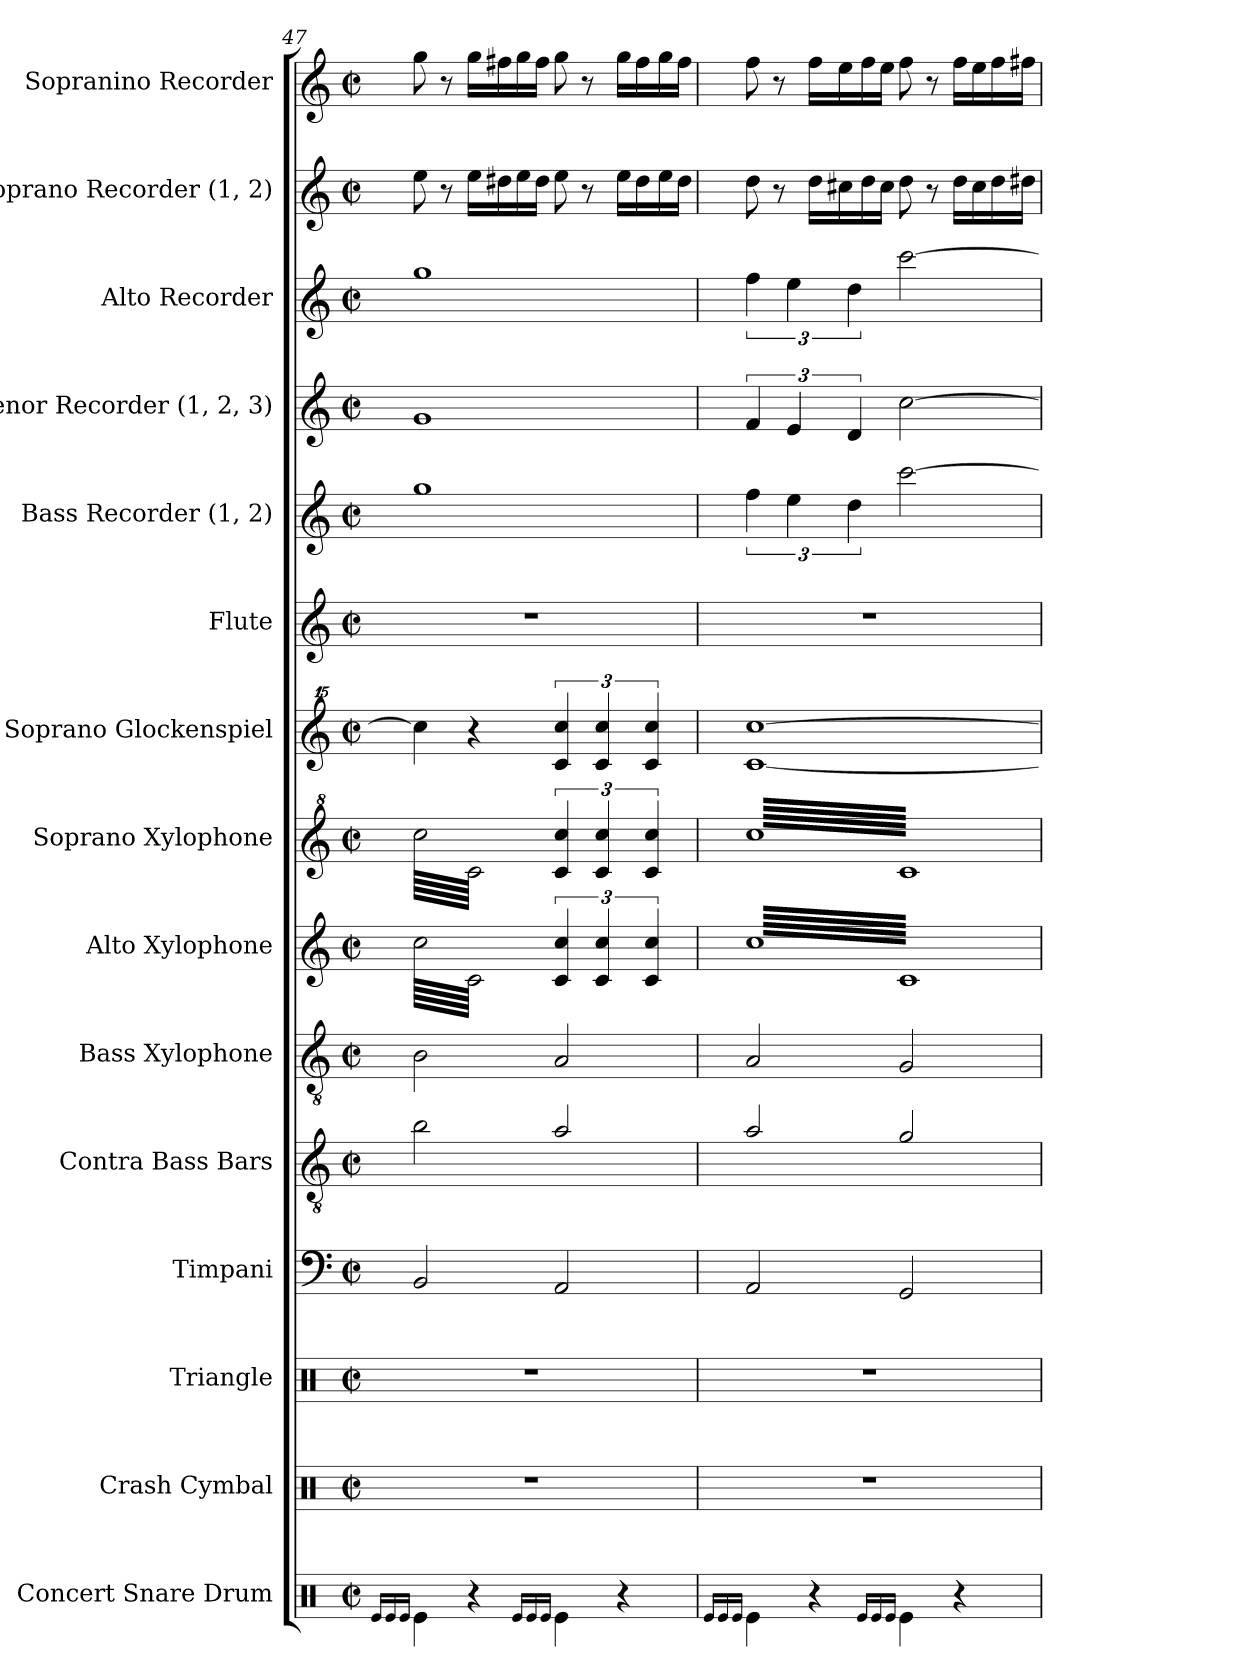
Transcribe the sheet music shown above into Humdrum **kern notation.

**kern	**kern	**kern	**kern	**kern	**kern	**kern	**kern	**kern	**kern	**kern	**kern	**kern	**kern	**kern
*part15	*part14	*part13	*part12	*part11	*part10	*part9	*part8	*part7	*part6	*part5	*part4	*part3	*part2	*part1
*staff15	*staff14	*staff13	*staff12	*staff11	*staff10	*staff9	*staff8	*staff7	*staff6	*staff5	*staff4	*staff3	*staff2	*staff1
*I"Concert Snare Drum	*I"Crash Cymbal	*I"Triangle	*I"Timpani	*I"Contra  Bass  Bars	*I"Bass  Xylophone	*I"Alto  Xylophone	*I"Soprano  Xylophone	*I"Soprano  Glockenspiel	*I"Flute	*I"Bass  Recorder (1, 2)	*I"Tenor  Recorder (1, 2, 3)	*I"Alto  Recorder	*I"Soprano  Recorder (1, 2)	*I"Sopranino  Recorder
*I'Con. Sn.	*I'Cr. Cym.	*I'Trgl.	*I'Timp.	*I'CBB	*I'BX	*I'AX	*I'SX	*I'SG	*I'Fl.	*I'B. Rec.	*I'T. Rec.	*I'A. Rec.	*I'S. Rec.	*I'So. R
!!LO:PB:g=z
*clefX	*clefX	*clefX	*clefF4	*clefGv2	*clefGv2	*clefG2	*clefG^2	*clefG^^2	*clefG2	*clefG2	*clefG2	*clefG2	*clefG2	*clefG2
*	*	*	*	*ITrd14c24	*	*	*	*	*	*ITrd7c12	*	*	*ITrd-7c-12	*ITrd-7c-12
*k[]	*k[]	*k[]	*k[]	*k[]	*k[]	*k[]	*k[]	*k[]	*k[]	*k[]	*k[]	*k[]	*k[]	*k[]
*M2/2	*M2/2	*M2/2	*M2/2	*M2/2	*M2/2	*M2/2	*M2/2	*M2/2	*M2/2	*M2/2	*M2/2	*M2/2	*M2/2	*M2/2
*met(c|)	*met(c|)	*met(c|)	*met(c|)	*met(c|)	*met(c|)	*met(c|)	*met(c|)	*met(c|)	*met(c|)	*met(c|)	*met(c|)	*met(c|)	*met(c|)	*met(c|)
=47	=47	=47	=47	=47	=47	=47	=47	=47	=47	=47	=47	=47	=47	=47
16qRe/LL	.	.	.	.	.	.	.	.	.	.	.	.	.	.
16qRe/	.	.	.	.	.	.	.	.	.	.	.	.	.	.
16qRe/JJ	.	.	.	.	.	.	.	.	.	.	.	.	.	.
*	*	*	*	*	*	*tremolo	*	*	*	*	*	*	*	*
*	*	*	*	*	*	*	*tremolo	*	*	*	*	*	*	*
4Re\	1r	1r	2BB/	2BB\	2B\	64cc\LLLL	64ccc\LLLL	4cccc\]	1r	1g	1g	1gg	8eee\	8ggg\
.	.	.	.	.	.	64c/	64cc/	.	.	.	.	.	.	.
.	.	.	.	.	.	64cc\	64ccc\	.	.	.	.	.	.	.
.	.	.	.	.	.	64c/	64cc/	.	.	.	.	.	.	.
.	.	.	.	.	.	64cc\	64ccc\	.	.	.	.	.	.	.
.	.	.	.	.	.	64c/	64cc/	.	.	.	.	.	.	.
.	.	.	.	.	.	64cc\	64ccc\	.	.	.	.	.	.	.
.	.	.	.	.	.	64c/	64cc/	.	.	.	.	.	.	.
.	.	.	.	.	.	64cc\	64ccc\	.	.	.	.	.	8r	8r
.	.	.	.	.	.	64c/	64cc/	.	.	.	.	.	.	.
.	.	.	.	.	.	64cc\	64ccc\	.	.	.	.	.	.	.
.	.	.	.	.	.	64c/	64cc/	.	.	.	.	.	.	.
.	.	.	.	.	.	64cc\	64ccc\	.	.	.	.	.	.	.
.	.	.	.	.	.	64c/	64cc/	.	.	.	.	.	.	.
.	.	.	.	.	.	64cc\	64ccc\	.	.	.	.	.	.	.
.	.	.	.	.	.	64c/	64cc/	.	.	.	.	.	.	.
4r	.	.	.	.	.	64cc\	64ccc\	4r	.	.	.	.	16eee\LL	16ggg\LL
.	.	.	.	.	.	64c/	64cc/	.	.	.	.	.	.	.
.	.	.	.	.	.	64cc\	64ccc\	.	.	.	.	.	.	.
.	.	.	.	.	.	64c/	64cc/	.	.	.	.	.	.	.
.	.	.	.	.	.	64cc\	64ccc\	.	.	.	.	.	16ddd#X\	16fff#X\
.	.	.	.	.	.	64c/	64cc/	.	.	.	.	.	.	.
.	.	.	.	.	.	64cc\	64ccc\	.	.	.	.	.	.	.
.	.	.	.	.	.	64c/	64cc/	.	.	.	.	.	.	.
.	.	.	.	.	.	64cc\	64ccc\	.	.	.	.	.	16eee\	16ggg\
.	.	.	.	.	.	64c/	64cc/	.	.	.	.	.	.	.
.	.	.	.	.	.	64cc\	64ccc\	.	.	.	.	.	.	.
.	.	.	.	.	.	64c/	64cc/	.	.	.	.	.	.	.
.	.	.	.	.	.	64cc\	64ccc\	.	.	.	.	.	16ddd#\JJ	16fff#\JJ
.	.	.	.	.	.	64c/	64cc/	.	.	.	.	.	.	.
.	.	.	.	.	.	64cc\	64ccc\	.	.	.	.	.	.	.
.	.	.	.	.	.	64c/JJJJ	64cc/JJJJ	.	.	.	.	.	.	.
*	*	*	*	*	*	*	*Xtremolo	*	*	*	*	*	*	*
*	*	*	*	*	*	*Xtremolo	*	*	*	*	*	*	*	*
16qRe/LL	.	.	.	.	.	.	.	.	.	.	.	.	.	.
16qRe/	.	.	.	.	.	.	.	.	.	.	.	.	.	.
16qRe/JJ	.	.	.	.	.	.	.	.	.	.	.	.	.	.
4Re\	.	.	2AA/	2AA/	2A/	6c/ 6cc/	6cc/ 6ccc/	6ccc/ 6cccc/	.	.	.	.	8eee\	8ggg\
.	.	.	.	.	.	.	.	.	.	.	.	.	.	.
.	.	.	.	.	.	.	.	.	.	.	.	.	.	.
.	.	.	.	.	.	.	.	.	.	.	.	.	.	.
.	.	.	.	.	.	.	.	.	.	.	.	.	.	.
.	.	.	.	.	.	.	.	.	.	.	.	.	.	.
.	.	.	.	.	.	.	.	.	.	.	.	.	.	.
.	.	.	.	.	.	.	.	.	.	.	.	.	.	.
.	.	.	.	.	.	.	.	.	.	.	.	.	8r	8r
.	.	.	.	.	.	.	.	.	.	.	.	.	.	.
.	.	.	.	.	.	.	.	.	.	.	.	.	.	.
.	.	.	.	.	.	6c/ 6cc/	6cc/ 6ccc/	6ccc/ 6cccc/	.	.	.	.	.	.
.	.	.	.	.	.	.	.	.	.	.	.	.	.	.
.	.	.	.	.	.	.	.	.	.	.	.	.	.	.
.	.	.	.	.	.	.	.	.	.	.	.	.	.	.
.	.	.	.	.	.	.	.	.	.	.	.	.	.	.
.	.	.	.	.	.	.	.	.	.	.	.	.	.	.
4r	.	.	.	.	.	.	.	.	.	.	.	.	16eee\LL	16ggg\LL
.	.	.	.	.	.	.	.	.	.	.	.	.	16ddd#\	16fff#\
.	.	.	.	.	.	6c/ 6cc/	6cc/ 6ccc/	6ccc/ 6cccc/	.	.	.	.	.	.
.	.	.	.	.	.	.	.	.	.	.	.	.	16eee\	16ggg\
.	.	.	.	.	.	.	.	.	.	.	.	.	16ddd#\JJ	16fff#\JJ
=48	=48	=48	=48	=48	=48	=48	=48	=48	=48	=48	=48	=48	=48	=48
16qRe/LL	.	.	.	.	.	.	.	.	.	.	.	.	.	.
16qRe/	.	.	.	.	.	.	.	.	.	.	.	.	.	.
16qRe/JJ	.	.	.	.	.	.	.	.	.	.	.	.	.	.
*	*	*	*	*	*	*tremolo	*	*	*	*	*	*	*	*
*	*	*	*	*	*	*	*tremolo	*	*	*	*	*	*	*
4Re\	1r	1r	2AA/	2AA/	2A/	64ccLLLL	64cccLLLL	[1ccc [1cccc	1r	6f\	6f/	6ff\	8ddd\	8fff\
.	.	.	.	.	.	64c	64cc	.	.	.	.	.	.	.
.	.	.	.	.	.	64cc	64ccc	.	.	.	.	.	.	.
.	.	.	.	.	.	64c	64cc	.	.	.	.	.	.	.
.	.	.	.	.	.	64cc	64ccc	.	.	.	.	.	.	.
.	.	.	.	.	.	64c	64cc	.	.	.	.	.	.	.
.	.	.	.	.	.	64cc	64ccc	.	.	.	.	.	.	.
.	.	.	.	.	.	64c	64cc	.	.	.	.	.	.	.
.	.	.	.	.	.	64cc	64ccc	.	.	.	.	.	8r	8r
.	.	.	.	.	.	64c	64cc	.	.	.	.	.	.	.
.	.	.	.	.	.	64cc	64ccc	.	.	.	.	.	.	.
.	.	.	.	.	.	.	.	.	.	6e\	6e/	6ee\	.	.
.	.	.	.	.	.	64c	64cc	.	.	.	.	.	.	.
.	.	.	.	.	.	64cc	64ccc	.	.	.	.	.	.	.
.	.	.	.	.	.	64c	64cc	.	.	.	.	.	.	.
.	.	.	.	.	.	64cc	64ccc	.	.	.	.	.	.	.
.	.	.	.	.	.	64c	64cc	.	.	.	.	.	.	.
4r	.	.	.	.	.	64cc	64ccc	.	.	.	.	.	16ddd\LL	16fff\LL
.	.	.	.	.	.	64c	64cc	.	.	.	.	.	.	.
.	.	.	.	.	.	64cc	64ccc	.	.	.	.	.	.	.
.	.	.	.	.	.	64c	64cc	.	.	.	.	.	.	.
.	.	.	.	.	.	64cc	64ccc	.	.	.	.	.	16ccc#X\	16eee\
.	.	.	.	.	.	64c	64cc	.	.	.	.	.	.	.
.	.	.	.	.	.	.	.	.	.	6d\	6d/	6dd\	.	.
.	.	.	.	.	.	64cc	64ccc	.	.	.	.	.	.	.
.	.	.	.	.	.	64c	64cc	.	.	.	.	.	.	.
.	.	.	.	.	.	64cc	64ccc	.	.	.	.	.	16ddd\	16fff\
.	.	.	.	.	.	64c	64cc	.	.	.	.	.	.	.
.	.	.	.	.	.	64cc	64ccc	.	.	.	.	.	.	.
.	.	.	.	.	.	64c	64cc	.	.	.	.	.	.	.
.	.	.	.	.	.	64cc	64ccc	.	.	.	.	.	16ccc#\JJ	16eee\JJ
.	.	.	.	.	.	64c	64cc	.	.	.	.	.	.	.
.	.	.	.	.	.	64cc	64ccc	.	.	.	.	.	.	.
.	.	.	.	.	.	64c	64cc	.	.	.	.	.	.	.
16qRe/LL	.	.	.	.	.	.	.	.	.	.	.	.	.	.
16qRe/	.	.	.	.	.	.	.	.	.	.	.	.	.	.
16qRe/JJ	.	.	.	.	.	.	.	.	.	.	.	.	.	.
4Re\	.	.	2GG/	2GG/	2G/	64cc	64ccc	.	.	[2cc\	[2cc\	[2ccc\	8ddd\	8fff\
.	.	.	.	.	.	64c	64cc	.	.	.	.	.	.	.
.	.	.	.	.	.	64cc	64ccc	.	.	.	.	.	.	.
.	.	.	.	.	.	64c	64cc	.	.	.	.	.	.	.
.	.	.	.	.	.	64cc	64ccc	.	.	.	.	.	.	.
.	.	.	.	.	.	64c	64cc	.	.	.	.	.	.	.
.	.	.	.	.	.	64cc	64ccc	.	.	.	.	.	.	.
.	.	.	.	.	.	64c	64cc	.	.	.	.	.	.	.
.	.	.	.	.	.	64cc	64ccc	.	.	.	.	.	8r	8r
.	.	.	.	.	.	64c	64cc	.	.	.	.	.	.	.
.	.	.	.	.	.	64cc	64ccc	.	.	.	.	.	.	.
.	.	.	.	.	.	64c	64cc	.	.	.	.	.	.	.
.	.	.	.	.	.	64cc	64ccc	.	.	.	.	.	.	.
.	.	.	.	.	.	64c	64cc	.	.	.	.	.	.	.
.	.	.	.	.	.	64cc	64ccc	.	.	.	.	.	.	.
.	.	.	.	.	.	64c	64cc	.	.	.	.	.	.	.
4r	.	.	.	.	.	64cc	64ccc	.	.	.	.	.	16ddd\LL	16fff\LL
.	.	.	.	.	.	64c	64cc	.	.	.	.	.	.	.
.	.	.	.	.	.	64cc	64ccc	.	.	.	.	.	.	.
.	.	.	.	.	.	64c	64cc	.	.	.	.	.	.	.
.	.	.	.	.	.	64cc	64ccc	.	.	.	.	.	16ccc#\	16eee\
.	.	.	.	.	.	64c	64cc	.	.	.	.	.	.	.
.	.	.	.	.	.	64cc	64ccc	.	.	.	.	.	.	.
.	.	.	.	.	.	64c	64cc	.	.	.	.	.	.	.
.	.	.	.	.	.	64cc	64ccc	.	.	.	.	.	16ddd\	16fff\
.	.	.	.	.	.	64c	64cc	.	.	.	.	.	.	.
.	.	.	.	.	.	64cc	64ccc	.	.	.	.	.	.	.
.	.	.	.	.	.	64c	64cc	.	.	.	.	.	.	.
.	.	.	.	.	.	64cc	64ccc	.	.	.	.	.	16ddd#X\JJ	16fff#X\JJ
.	.	.	.	.	.	64c	64cc	.	.	.	.	.	.	.
.	.	.	.	.	.	64cc	64ccc	.	.	.	.	.	.	.
.	.	.	.	.	.	64cJJJJ	64ccJJJJ	.	.	.	.	.	.	.
*	*	*	*	*	*	*	*Xtremolo	*	*	*	*	*	*	*
*	*	*	*	*	*	*Xtremolo	*	*	*	*	*	*	*	*
.	.	.	.	.	.	.	.	.	.	.	.	.	.	.
.	.	.	.	.	.	.	.	.	.	.	.	.	.	.
.	.	.	.	.	.	.	.	.	.	.	.	.	.	.
.	.	.	.	.	.	.	.	.	.	.	.	.	.	.
.	.	.	.	.	.	.	.	.	.	.	.	.	.	.
.	.	.	.	.	.	.	.	.	.	.	.	.	.	.
.	.	.	.	.	.	.	.	.	.	.	.	.	.	.
.	.	.	.	.	.	.	.	.	.	.	.	.	.	.
.	.	.	.	.	.	.	.	.	.	.	.	.	.	.
.	.	.	.	.	.	.	.	.	.	.	.	.	.	.
.	.	.	.	.	.	.	.	.	.	.	.	.	.	.
.	.	.	.	.	.	.	.	.	.	.	.	.	.	.
.	.	.	.	.	.	.	.	.	.	.	.	.	.	.
.	.	.	.	.	.	.	.	.	.	.	.	.	.	.
.	.	.	.	.	.	.	.	.	.	.	.	.	.	.
.	.	.	.	.	.	.	.	.	.	.	.	.	.	.
.	.	.	.	.	.	.	.	.	.	.	.	.	.	.
.	.	.	.	.	.	.	.	.	.	.	.	.	.	.
.	.	.	.	.	.	.	.	.	.	.	.	.	.	.
.	.	.	.	.	.	.	.	.	.	.	.	.	.	.
.	.	.	.	.	.	.	.	.	.	.	.	.	.	.
.	.	.	.	.	.	.	.	.	.	.	.	.	.	.
.	.	.	.	.	.	.	.	.	.	.	.	.	.	.
.	.	.	.	.	.	.	.	.	.	.	.	.	.	.
.	.	.	.	.	.	.	.	.	.	.	.	.	.	.
.	.	.	.	.	.	.	.	.	.	.	.	.	.	.
.	.	.	.	.	.	.	.	.	.	.	.	.	.	.
.	.	.	.	.	.	.	.	.	.	.	.	.	.	.
.	.	.	.	.	.	.	.	.	.	.	.	.	.	.
.	.	.	.	.	.	.	.	.	.	.	.	.	.	.
.	.	.	.	.	.	.	.	.	.	.	.	.	.	.
.	.	.	.	.	.	.	.	.	.	.	.	.	.	.
=	=	=	=	=	=	=	=	=	=	=	=	=	=	=
*-	*-	*-	*-	*-	*-	*-	*-	*-	*-	*-	*-	*-	*-	*-
